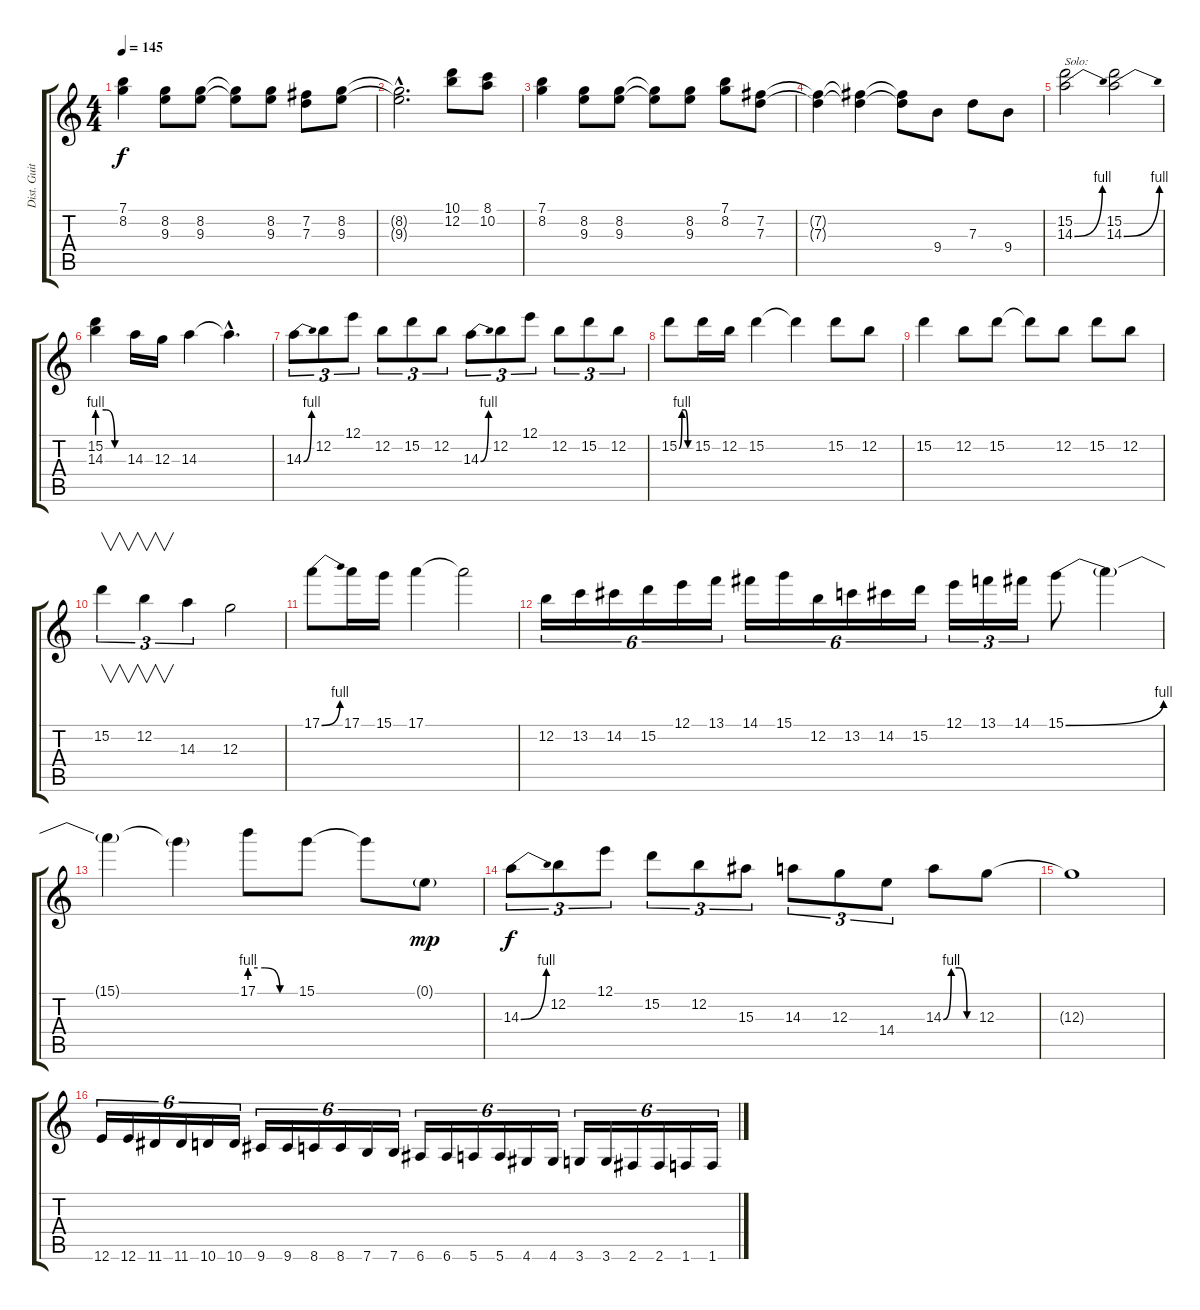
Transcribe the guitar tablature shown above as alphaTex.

\track ("Dist. Guitar 1" "Dist. Guit") {instrument overdrivenguitar}
\staff {score tabs}
\tuning (E4 B3 G3 D3 A2 E2) {hide}
\ts (4 4)
\tempo 145
\clef g2
\ks c
(7.1 8.2).4{dy f} (8.2 9.3).8 (8.2 9.3).8 (8.2{t} 9.3{t}).8 (8.2 9.3).8 (7.2 7.3).8 (8.2 9.3).8 |
(8.2{hac t} 9.3{hac t}).2{d} (10.1 12.2).8 (8.1 10.2).8 |
(7.1 8.2).4 (8.2 9.3).8 (8.2 9.3).8 (8.2{t} 9.3{t}).8 (8.2 9.3).8 (7.1 8.2).8 (7.2 7.3).8 |
(7.2{t} 7.3{t}).4 (7.2{t} 7.3{t}).4 (7.2{t} 7.3{t}).8 9.4.8 7.3.8 9.4.8 |
(15.2 14.3{be (bend 0 0 60 4)}).2{txt "Solo:" volume 16 instrument overdrivenguitar} (15.2 14.3{be (bend 0 0 60 4)}).2 |
(15.2 14.3{be (custom 0 4 20 4 40 0 60 0)}).4 14.3.16 12.3.16 14.3.4 14.3{hac t}.4{d} |
14.3{be (bend 0 0 60 4)}.8{tu (3 2)} 12.2.8{tu (3 2)} 12.1.8{tu (3 2)} 12.2.8{tu (3 2)} 15.2.8{tu (3 2)} 12.2.8{tu (3 2)} 14.3{be (bend 0 0 60 4)}.8{tu (3 2)} 12.2.8{tu (3 2)} 12.1.8{tu (3 2)} 12.2.8{tu (3 2)} 15.2.8{tu (3 2)} 12.2.8{tu (3 2)} |
15.2{be (custom 0 0 15 4 30 4 45 0 60 0)}.8 15.2.16 12.2.16 15.2.4 15.2{t}.4 15.2.8 12.2.8 |
15.2.4 12.2.8 15.2.8 15.2{t}.8 12.2.8 15.2.8 12.2.8 |
15.2.4{v tu (3 2)} 12.2.4{v tu (3 2)} 14.3.4{tu (3 2)} 12.3.2 |
17.1{be (bend 0 0 60 4)}.8 17.1.16 15.1.16 17.1.4 17.1{t}.2 |
12.2.16{tu (6 4)} 13.2.16{tu (6 4)} 14.2.16{tu (6 4)} 15.2.16{tu (6 4)} 12.1.16{tu (6 4)} 13.1.16{tu (6 4)} 14.1.16{tu (6 4)} 15.1.16{tu (6 4)} 12.2.16{tu (6 4)} 13.2.16{tu (6 4)} 14.2.16{tu (6 4)} 15.2.16{tu (6 4)} 12.1.16{tu (3 2)} 13.1.16{tu (3 2)} 14.1.16{tu (3 2)} 15.1{be (bend 0 0 60 4)}.8 15.1{t}.4 |
15.1{t}.4 15.1{t}.4 17.1{be (custom 0 4 20 4 40 0 60 0)}.8 15.1.8 15.1{t}.8 0.1{g}.8{dy mp} |
14.3{be (bend 0 0 60 4)}.8{tu (3 2) dy f} 12.2.8{tu (3 2)} 12.1.8{tu (3 2)} 15.2.8{tu (3 2)} 12.2.8{tu (3 2)} 15.3.8{tu (3 2)} 14.3.8{tu (3 2)} 12.3.8{tu (3 2)} 14.4.8{tu (3 2)} 14.3{be (custom 0 0 15 4 30 4 45 0 60 0)}.8 12.3.8 |
12.3{t}.1 |
12.6.16{tu (6 4)} 12.6.16{tu (6 4)} 11.6.16{tu (6 4)} 11.6.16{tu (6 4)} 10.6.16{tu (6 4)} 10.6.16{tu (6 4)} 9.6.16{tu (6 4)} 9.6.16{tu (6 4)} 8.6.16{tu (6 4)} 8.6.16{tu (6 4)} 7.6.16{tu (6 4)} 7.6.16{tu (6 4)} 6.6.16{tu (6 4)} 6.6.16{tu (6 4)} 5.6.16{tu (6 4)} 5.6.16{tu (6 4)} 4.6.16{tu (6 4)} 4.6.16{tu (6 4)} 3.6.16{tu (6 4)} 3.6.16{tu (6 4)} 2.6.16{tu (6 4)} 2.6.16{tu (6 4)} 1.6.16{tu (6 4)} 1.6.16{tu (6 4)}
